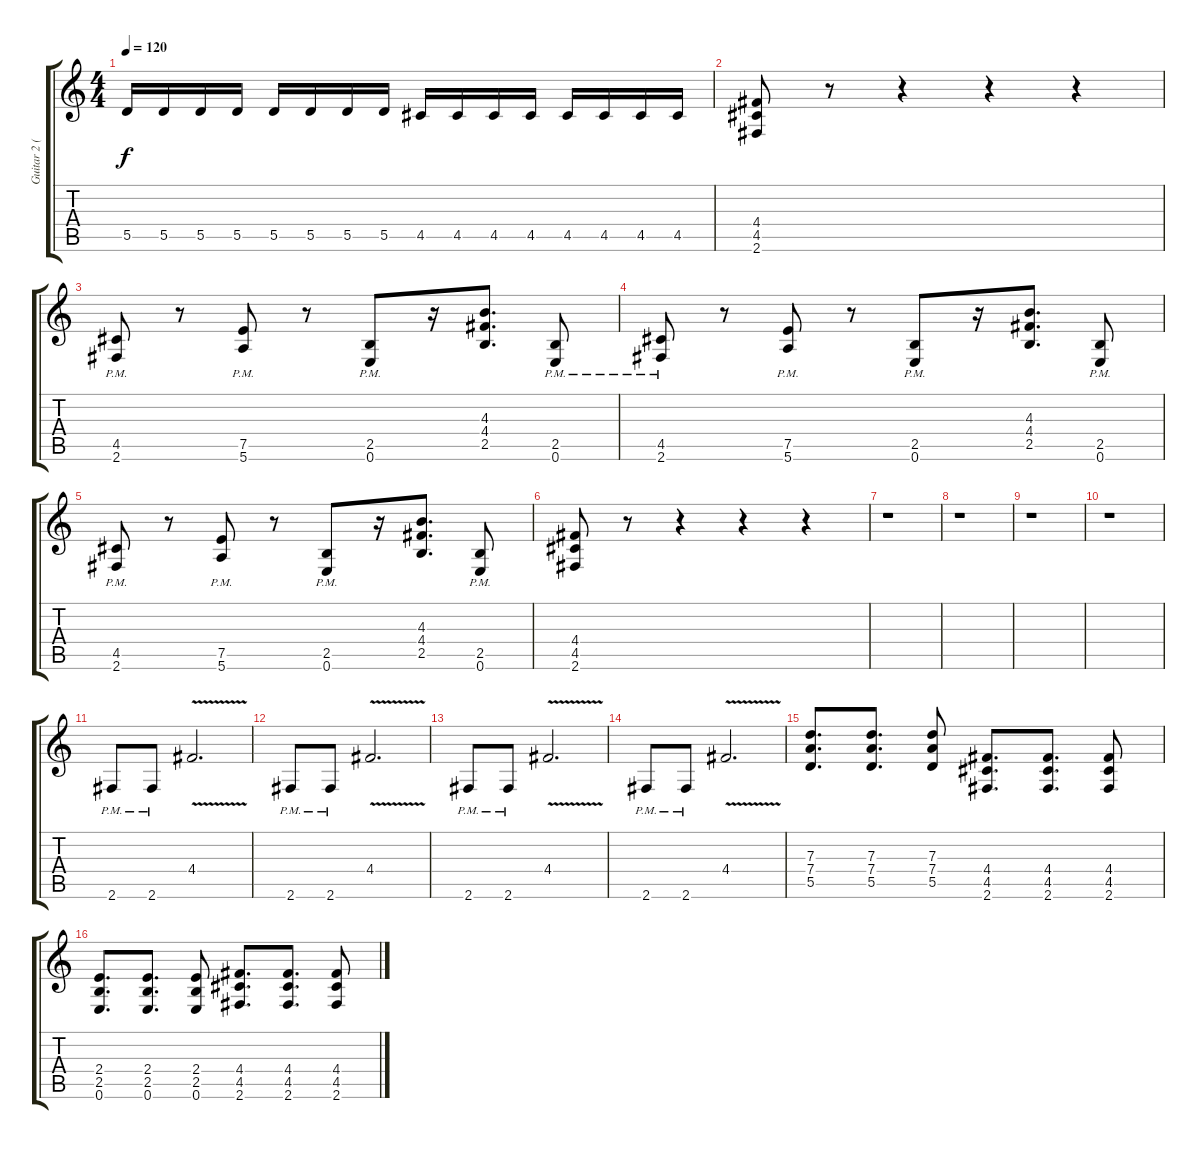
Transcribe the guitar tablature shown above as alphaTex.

\track ("Guitar 2 (Stefko)" "Guitar 2 (") {instrument overdrivenguitar}
\staff {score tabs}
\tuning (E4 B3 G3 D3 A2 E2) {hide}
\ts (4 4)
\tempo 120
\clef g2
\ks c
5.5.16{dy f} 5.5.16 5.5.16 5.5.16 5.5.16 5.5.16 5.5.16 5.5.16 4.5.16 4.5.16 4.5.16 4.5.16 4.5.16 4.5.16 4.5.16 4.5.16 |
(4.4 4.5 2.6).8 r.8 r.4 r.4 r.4 |
(4.5{pm} 2.6{pm}).8 r.8 (7.5{pm} 5.6{pm}).8 r.8 (2.5{pm} 0.6{pm}).8 r.16 (4.3 4.4 2.5).8{d} (2.5{pm} 0.6{pm}).8 |
(4.5{pm} 2.6{pm}).8 r.8 (7.5{pm} 5.6{pm}).8 r.8 (2.5{pm} 0.6{pm}).8 r.16 (4.3 4.4 2.5).8{d} (2.5{pm} 0.6{pm}).8 |
(4.5{pm} 2.6{pm}).8 r.8 (7.5{pm} 5.6{pm}).8 r.8 (2.5{pm} 0.6{pm}).8 r.16 (4.3 4.4 2.5).8{d} (2.5{pm} 0.6{pm}).8 |
(4.4 4.5 2.6).8 r.8 r.4 r.4 r.4 |
r.1 |
r.1 |
r.1 |
r.1 |
2.6{pm}.8 2.6{pm}.8 4.4{v}.2{d} |
2.6{pm}.8 2.6{pm}.8 4.4{v}.2{d} |
2.6{pm}.8 2.6{pm}.8 4.4{v}.2{d} |
2.6{pm}.8 2.6{pm}.8 4.4{v}.2{d} |
(7.3 7.4 5.5).8{d} (7.3 7.4 5.5).8{d} (7.3 7.4 5.5).8 (4.4 4.5 2.6).8{d} (4.4 4.5 2.6).8{d} (4.4 4.5 2.6).8 |
(2.4 2.5 0.6).8{d} (2.4 2.5 0.6).8{d} (2.4 2.5 0.6).8 (4.4 4.5 2.6).8{d} (4.4 4.5 2.6).8{d} (4.4 4.5 2.6).8
